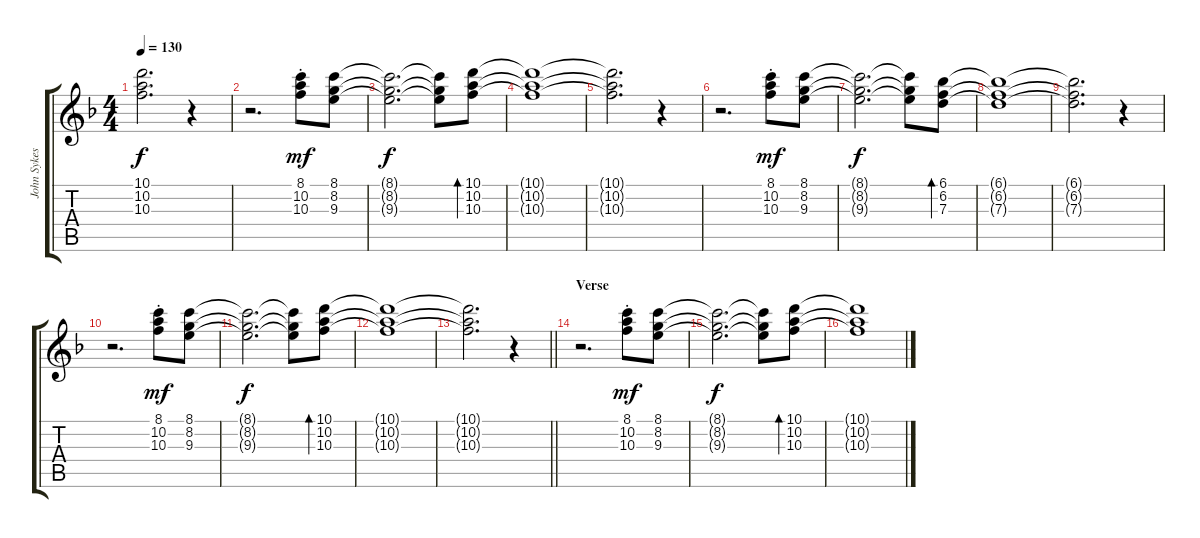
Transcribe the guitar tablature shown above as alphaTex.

\track ("John Sykes" "John Sykes") {instrument electricguitarjazz}
\staff {score tabs}
\tuning (E4 B3 G3 D3 A2 E2) {hide}
\ts (4 4)
\tempo 130
\clef g2
\ks dminor
(10.1{t} 10.2{t} 10.3{t}).2{d dy f} r.4 |
r.2{d} (8.1{st} 10.2{st} 10.3{st}).8{dy mf} (8.1 8.2 9.3).8 |
(8.1{t} 8.2{t} 9.3{t}).2{d dy f} (8.1{t} 8.2{t} 9.3{t}).8 (10.1 10.2 10.3).8{bd 240} |
(10.1{t} 10.2{t} 10.3{t}).1 |
(10.1{t} 10.2{t} 10.3{t}).2{d} r.4 |
r.2{d} (8.1{st} 10.2{st} 10.3{st}).8{dy mf} (8.1 8.2 9.3).8 |
(8.1{t} 8.2{t} 9.3{t}).2{d dy f} (8.1{t} 8.2{t} 9.3{t}).8 (6.1 6.2 7.3).8{bd 240} |
(6.1{t} 6.2{t} 7.3{t}).1 |
(6.1{t} 6.2{t} 7.3{t}).2{d} r.4 |
r.2{d} (8.1{st} 10.2{st} 10.3{st}).8{dy mf} (8.1 8.2 9.3).8 |
(8.1{t} 8.2{t} 9.3{t}).2{d dy f} (8.1{t} 8.2{t} 9.3{t}).8 (10.1 10.2 10.3).8{bd 240} |
(10.1{t} 10.2{t} 10.3{t}).1 |
\barLineRight lightlight
(10.1{t} 10.2{t} 10.3{t}).2{d} r.4 |
\section ("" "Verse")
r.2{d} (8.1{st} 10.2{st} 10.3{st}).8{dy mf} (8.1 8.2 9.3).8 |
(8.1{t} 8.2{t} 9.3{t}).2{d dy f} (8.1{t} 8.2{t} 9.3{t}).8 (10.1 10.2 10.3).8{bd 240} |
(10.1{t} 10.2{t} 10.3{t}).1
